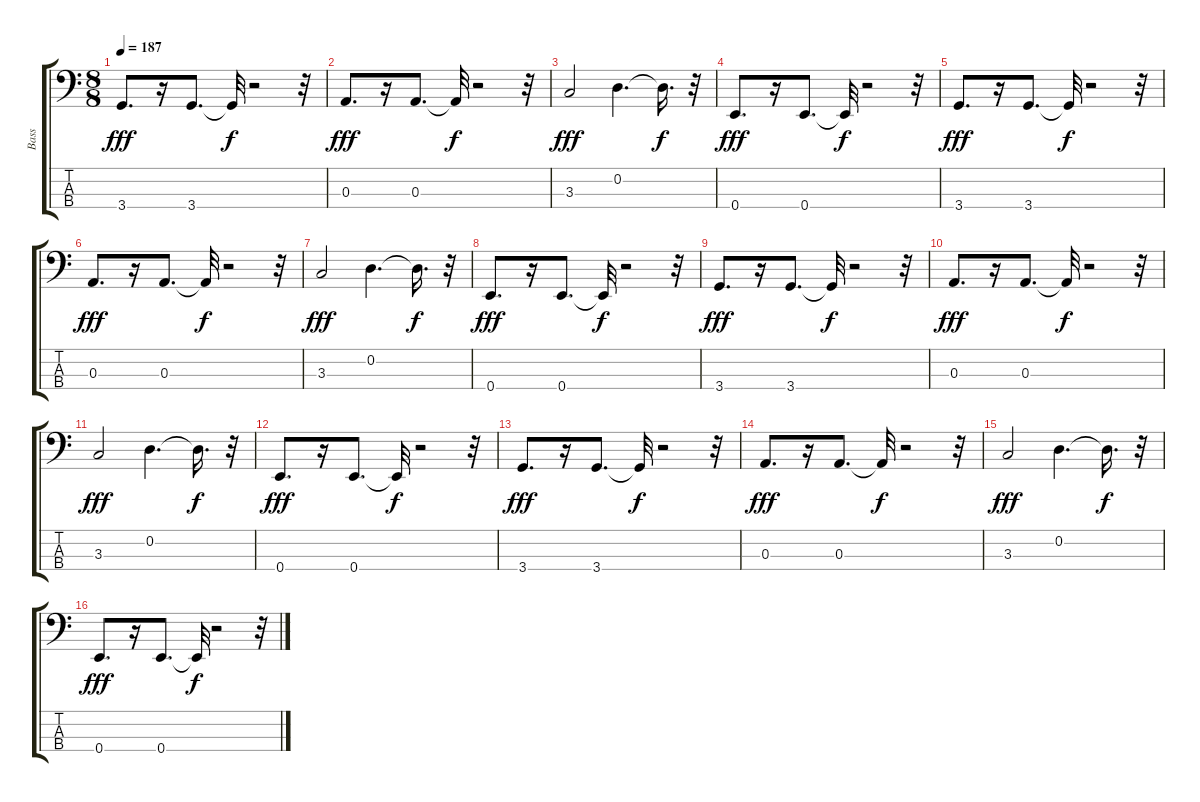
\track ("Bass" "Bass") {instrument electricbassfinger}
\staff {score tabs}
\tuning (G2 D2 A1 E1) {hide}
\ts (8 8)
\tempo 187
\clef f4
\ks c
3.4.8{d dy fff} r.16 3.4.8{d} 3.4{t}.32{dy f} r.2 r.32 |
0.3.8{d dy fff} r.16 0.3.8{d} 0.3{t}.32{dy f} r.2 r.32 |
3.3.2{dy fff} 0.2.4{d} 0.2{t}.16{d dy f} r.32 |
0.4.8{d dy fff} r.16 0.4.8{d} 0.4{t}.32{dy f} r.2 r.32 |
3.4.8{d dy fff} r.16 3.4.8{d} 3.4{t}.32{dy f} r.2 r.32 |
0.3.8{d dy fff} r.16 0.3.8{d} 0.3{t}.32{dy f} r.2 r.32 |
3.3.2{dy fff} 0.2.4{d} 0.2{t}.16{d dy f} r.32 |
0.4.8{d dy fff} r.16 0.4.8{d} 0.4{t}.32{dy f} r.2 r.32 |
3.4.8{d dy fff} r.16 3.4.8{d} 3.4{t}.32{dy f} r.2 r.32 |
0.3.8{d dy fff} r.16 0.3.8{d} 0.3{t}.32{dy f} r.2 r.32 |
3.3.2{dy fff} 0.2.4{d} 0.2{t}.16{d dy f} r.32 |
0.4.8{d dy fff} r.16 0.4.8{d} 0.4{t}.32{dy f} r.2 r.32 |
3.4.8{d dy fff} r.16 3.4.8{d} 3.4{t}.32{dy f} r.2 r.32 |
0.3.8{d dy fff} r.16 0.3.8{d} 0.3{t}.32{dy f} r.2 r.32 |
3.3.2{dy fff} 0.2.4{d} 0.2{t}.16{d dy f} r.32 |
0.4.8{d dy fff} r.16 0.4.8{d} 0.4{t}.32{dy f} r.2 r.32
